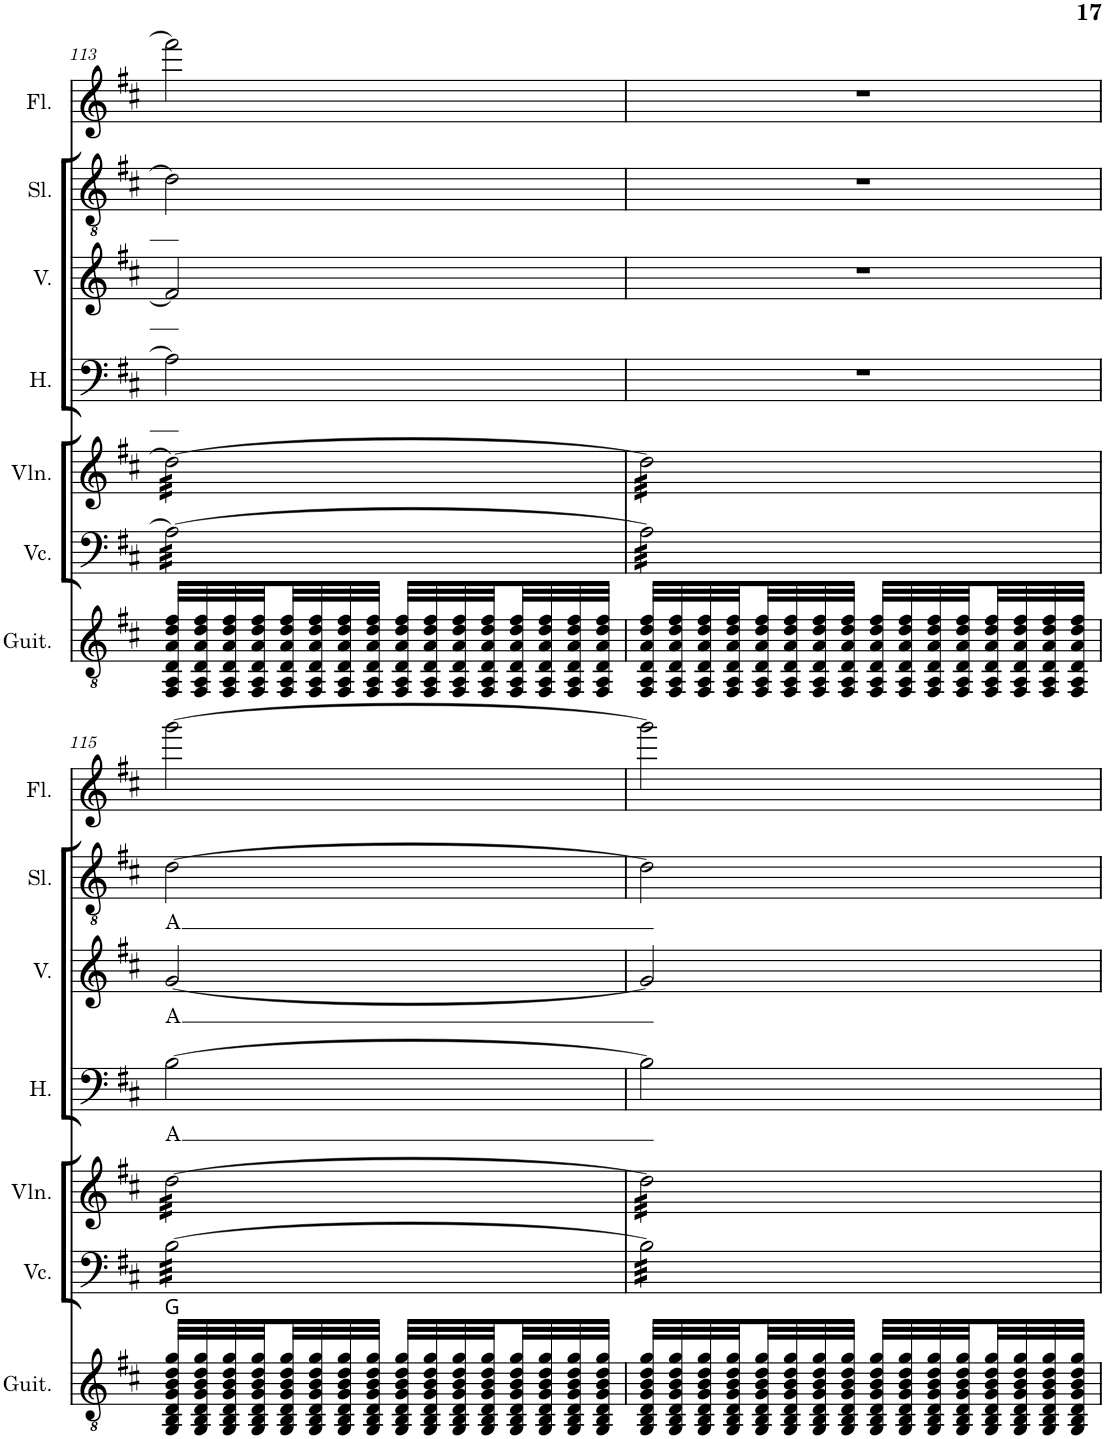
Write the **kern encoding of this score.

**kern	**harte	**kern	**kern	**kern	**text	**kern	**text	**kern	**text	**kern
*part7	*part7	*part6	*part5	*part4	*part4	*part3	*part3	*part2	*part2	*part1
*staff7	*	*staff6	*staff5	*staff4	*staff4	*staff3	*staff3	*staff2	*staff2	*staff1
*I"Guitarra clásica	*	*I"Violonchelo	*I"Violín	*I"Hombres	*	*I"Mujeres	*	*I"Solista	*	*I"Flauta
*I'Guit.	*	*I'Vc.	*I'Vln.	*I'H.	*	*	*	*I'Sl.	*	*I'Fl.
!!LO:PB:g=z
*clefGv2	*	*clefF4	*clefG2	*clefF4	*	*clefG2	*	*clefGv2	*	*clefG2
*k[f#c#]	*	*k[f#c#]	*k[f#c#]	*k[f#c#]	*	*k[f#c#]	*	*k[f#c#]	*	*k[f#c#]
*M2/4	*	*M2/4	*M2/4	*M2/4	*	*M2/4	*	*M2/4	*	*M2/4
=113	=113	=113	=113	=113	=113	=113	=113	=113	=113	=113
*	*	*tremolo	*	*	*	*	*	*	*	*
*	*	*	*tremolo	*	*	*	*	*	*	*
32FF#/ 32AA/ 32D/ 32A/ 32d/ 32f#/LLL	.	32A\LLL	32dd\LLL	2A\]	.	2f#/]	.	2d\]	.	2fff#\]
32FF#/ 32AA/ 32D/ 32A/ 32d/ 32f#/	.	32A\	32dd\	.	.	.	.	.	.	.
32FF#/ 32AA/ 32D/ 32A/ 32d/ 32f#/	.	32A\	32dd\	.	.	.	.	.	.	.
32FF#/ 32AA/ 32D/ 32A/ 32d/ 32f#/	.	32A\	32dd\	.	.	.	.	.	.	.
32FF#/ 32AA/ 32D/ 32A/ 32d/ 32f#/	.	32A\	32dd\	.	.	.	.	.	.	.
32FF#/ 32AA/ 32D/ 32A/ 32d/ 32f#/	.	32A\	32dd\	.	.	.	.	.	.	.
32FF#/ 32AA/ 32D/ 32A/ 32d/ 32f#/	.	32A\	32dd\	.	.	.	.	.	.	.
32FF#/ 32AA/ 32D/ 32A/ 32d/ 32f#/JJJ	.	32A\	32dd\	.	.	.	.	.	.	.
32FF#/ 32AA/ 32D/ 32A/ 32d/ 32f#/LLL	.	32A\	32dd\	.	.	.	.	.	.	.
32FF#/ 32AA/ 32D/ 32A/ 32d/ 32f#/	.	32A\	32dd\	.	.	.	.	.	.	.
32FF#/ 32AA/ 32D/ 32A/ 32d/ 32f#/	.	32A\	32dd\	.	.	.	.	.	.	.
32FF#/ 32AA/ 32D/ 32A/ 32d/ 32f#/	.	32A\	32dd\	.	.	.	.	.	.	.
32FF#/ 32AA/ 32D/ 32A/ 32d/ 32f#/	.	32A\	32dd\	.	.	.	.	.	.	.
32FF#/ 32AA/ 32D/ 32A/ 32d/ 32f#/	.	32A\	32dd\	.	.	.	.	.	.	.
32FF#/ 32AA/ 32D/ 32A/ 32d/ 32f#/	.	32A\	32dd\	.	.	.	.	.	.	.
32FF#/ 32AA/ 32D/ 32A/ 32d/ 32f#/JJJ	.	32A\JJJ	32dd\JJJ	.	.	.	.	.	.	.
=114	=114	=114	=114	=114	=114	=114	=114	=114	=114	=114
32FF#/ 32AA/ 32D/ 32A/ 32d/ 32f#/LLL	.	32A\]LLL	32dd\]LLL	2r	.	2r	.	2r	.	2r
32FF#/ 32AA/ 32D/ 32A/ 32d/ 32f#/	.	32A\	32dd\	.	.	.	.	.	.	.
32FF#/ 32AA/ 32D/ 32A/ 32d/ 32f#/	.	32A\	32dd\	.	.	.	.	.	.	.
32FF#/ 32AA/ 32D/ 32A/ 32d/ 32f#/	.	32A\	32dd\	.	.	.	.	.	.	.
32FF#/ 32AA/ 32D/ 32A/ 32d/ 32f#/	.	32A\	32dd\	.	.	.	.	.	.	.
32FF#/ 32AA/ 32D/ 32A/ 32d/ 32f#/	.	32A\	32dd\	.	.	.	.	.	.	.
32FF#/ 32AA/ 32D/ 32A/ 32d/ 32f#/	.	32A\	32dd\	.	.	.	.	.	.	.
32FF#/ 32AA/ 32D/ 32A/ 32d/ 32f#/JJJ	.	32A\	32dd\	.	.	.	.	.	.	.
32FF#/ 32AA/ 32D/ 32A/ 32d/ 32f#/LLL	.	32A\	32dd\	.	.	.	.	.	.	.
32FF#/ 32AA/ 32D/ 32A/ 32d/ 32f#/	.	32A\	32dd\	.	.	.	.	.	.	.
32FF#/ 32AA/ 32D/ 32A/ 32d/ 32f#/	.	32A\	32dd\	.	.	.	.	.	.	.
32FF#/ 32AA/ 32D/ 32A/ 32d/ 32f#/	.	32A\	32dd\	.	.	.	.	.	.	.
32FF#/ 32AA/ 32D/ 32A/ 32d/ 32f#/	.	32A\	32dd\	.	.	.	.	.	.	.
32FF#/ 32AA/ 32D/ 32A/ 32d/ 32f#/	.	32A\	32dd\	.	.	.	.	.	.	.
32FF#/ 32AA/ 32D/ 32A/ 32d/ 32f#/	.	32A\	32dd\	.	.	.	.	.	.	.
32FF#/ 32AA/ 32D/ 32A/ 32d/ 32f#/JJJ	.	32A\JJJ	32dd\JJJ	.	.	.	.	.	.	.
!!LO:LB:g=z
=115	=115	=115	=115	=115	=115	=115	=115	=115	=115	=115
!	!	!	!	!	!LO:LY:b	!	!LO:LY:b	!	!LO:LY:b	!
32GG/ 32BB/ 32D/ 32G/ 32B/ 32d/ 32g/LLL	G:maj	[32B\LLL	[32dd\LLL	[2B\	A	[2g/	A	[2d\	A	[2ggg\
32GG/ 32BB/ 32D/ 32G/ 32B/ 32d/ 32g/	.	32B\	32dd\	.	.	.	.	.	.	.
32GG/ 32BB/ 32D/ 32G/ 32B/ 32d/ 32g/	.	32B\	32dd\	.	.	.	.	.	.	.
32GG/ 32BB/ 32D/ 32G/ 32B/ 32d/ 32g/	.	32B\	32dd\	.	.	.	.	.	.	.
32GG/ 32BB/ 32D/ 32G/ 32B/ 32d/ 32g/	.	32B\	32dd\	.	.	.	.	.	.	.
32GG/ 32BB/ 32D/ 32G/ 32B/ 32d/ 32g/	.	32B\	32dd\	.	.	.	.	.	.	.
32GG/ 32BB/ 32D/ 32G/ 32B/ 32d/ 32g/	.	32B\	32dd\	.	.	.	.	.	.	.
32GG/ 32BB/ 32D/ 32G/ 32B/ 32d/ 32g/JJJ	.	32B\	32dd\	.	.	.	.	.	.	.
32GG/ 32BB/ 32D/ 32G/ 32B/ 32d/ 32g/LLL	.	32B\	32dd\	.	.	.	.	.	.	.
32GG/ 32BB/ 32D/ 32G/ 32B/ 32d/ 32g/	.	32B\	32dd\	.	.	.	.	.	.	.
32GG/ 32BB/ 32D/ 32G/ 32B/ 32d/ 32g/	.	32B\	32dd\	.	.	.	.	.	.	.
32GG/ 32BB/ 32D/ 32G/ 32B/ 32d/ 32g/	.	32B\	32dd\	.	.	.	.	.	.	.
32GG/ 32BB/ 32D/ 32G/ 32B/ 32d/ 32g/	.	32B\	32dd\	.	.	.	.	.	.	.
32GG/ 32BB/ 32D/ 32G/ 32B/ 32d/ 32g/	.	32B\	32dd\	.	.	.	.	.	.	.
32GG/ 32BB/ 32D/ 32G/ 32B/ 32d/ 32g/	.	32B\	32dd\	.	.	.	.	.	.	.
32GG/ 32BB/ 32D/ 32G/ 32B/ 32d/ 32g/JJJ	.	32B\JJJ	32dd\JJJ	.	.	.	.	.	.	.
=116	=116	=116	=116	=116	=116	=116	=116	=116	=116	=116
32GG/ 32BB/ 32D/ 32G/ 32B/ 32d/ 32g/LLL	.	32B\]LLL	32dd\]LLL	2B\]	.	2g/]	.	2d\]	.	2ggg\]
32GG/ 32BB/ 32D/ 32G/ 32B/ 32d/ 32g/	.	32B\	32dd\	.	.	.	.	.	.	.
32GG/ 32BB/ 32D/ 32G/ 32B/ 32d/ 32g/	.	32B\	32dd\	.	.	.	.	.	.	.
32GG/ 32BB/ 32D/ 32G/ 32B/ 32d/ 32g/	.	32B\	32dd\	.	.	.	.	.	.	.
32GG/ 32BB/ 32D/ 32G/ 32B/ 32d/ 32g/	.	32B\	32dd\	.	.	.	.	.	.	.
32GG/ 32BB/ 32D/ 32G/ 32B/ 32d/ 32g/	.	32B\	32dd\	.	.	.	.	.	.	.
32GG/ 32BB/ 32D/ 32G/ 32B/ 32d/ 32g/	.	32B\	32dd\	.	.	.	.	.	.	.
32GG/ 32BB/ 32D/ 32G/ 32B/ 32d/ 32g/JJJ	.	32B\	32dd\	.	.	.	.	.	.	.
32GG/ 32BB/ 32D/ 32G/ 32B/ 32d/ 32g/LLL	.	32B\	32dd\	.	.	.	.	.	.	.
32GG/ 32BB/ 32D/ 32G/ 32B/ 32d/ 32g/	.	32B\	32dd\	.	.	.	.	.	.	.
32GG/ 32BB/ 32D/ 32G/ 32B/ 32d/ 32g/	.	32B\	32dd\	.	.	.	.	.	.	.
32GG/ 32BB/ 32D/ 32G/ 32B/ 32d/ 32g/	.	32B\	32dd\	.	.	.	.	.	.	.
32GG/ 32BB/ 32D/ 32G/ 32B/ 32d/ 32g/	.	32B\	32dd\	.	.	.	.	.	.	.
32GG/ 32BB/ 32D/ 32G/ 32B/ 32d/ 32g/	.	32B\	32dd\	.	.	.	.	.	.	.
32GG/ 32BB/ 32D/ 32G/ 32B/ 32d/ 32g/	.	32B\	32dd\	.	.	.	.	.	.	.
32GG/ 32BB/ 32D/ 32G/ 32B/ 32d/ 32g/JJJ	.	32B\JJJ	32dd\JJJ	.	.	.	.	.	.	.
*	*	*	*Xtremolo	*	*	*	*	*	*	*
*	*	*Xtremolo	*	*	*	*	*	*	*	*
=	=	=	=	=	=	=	=	=	=	=
*-	*-	*-	*-	*-	*-	*-	*-	*-	*-	*-
